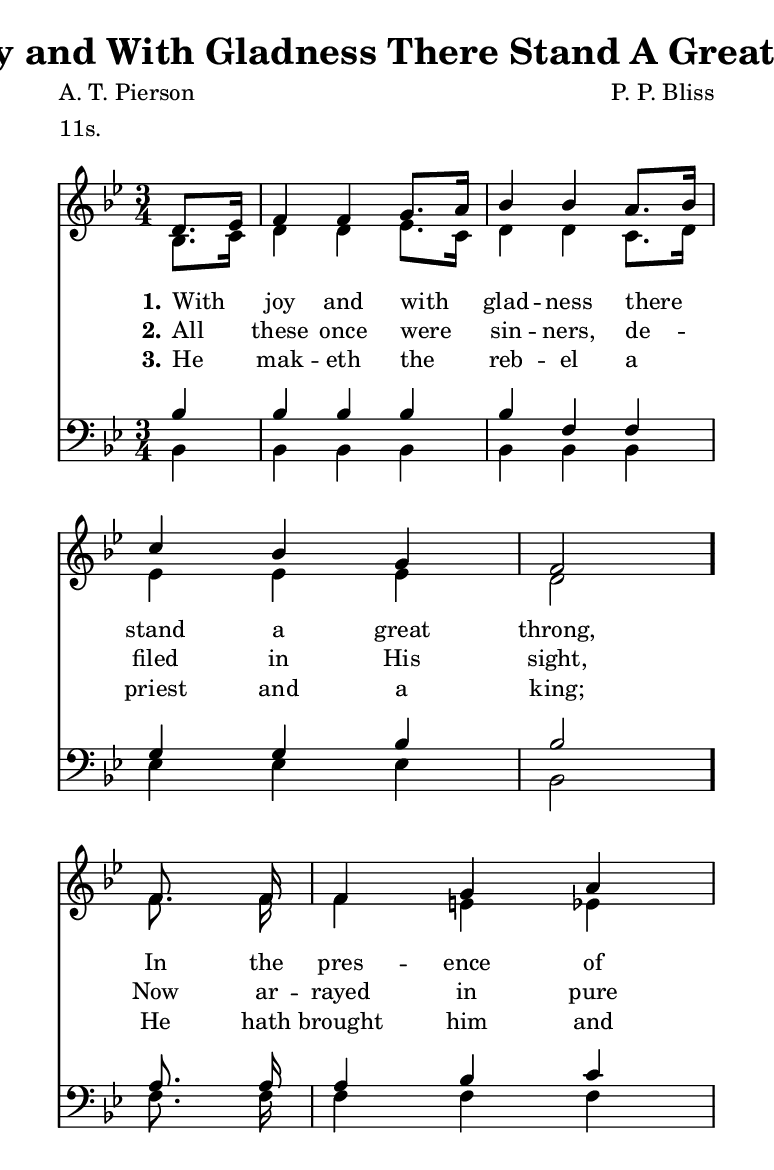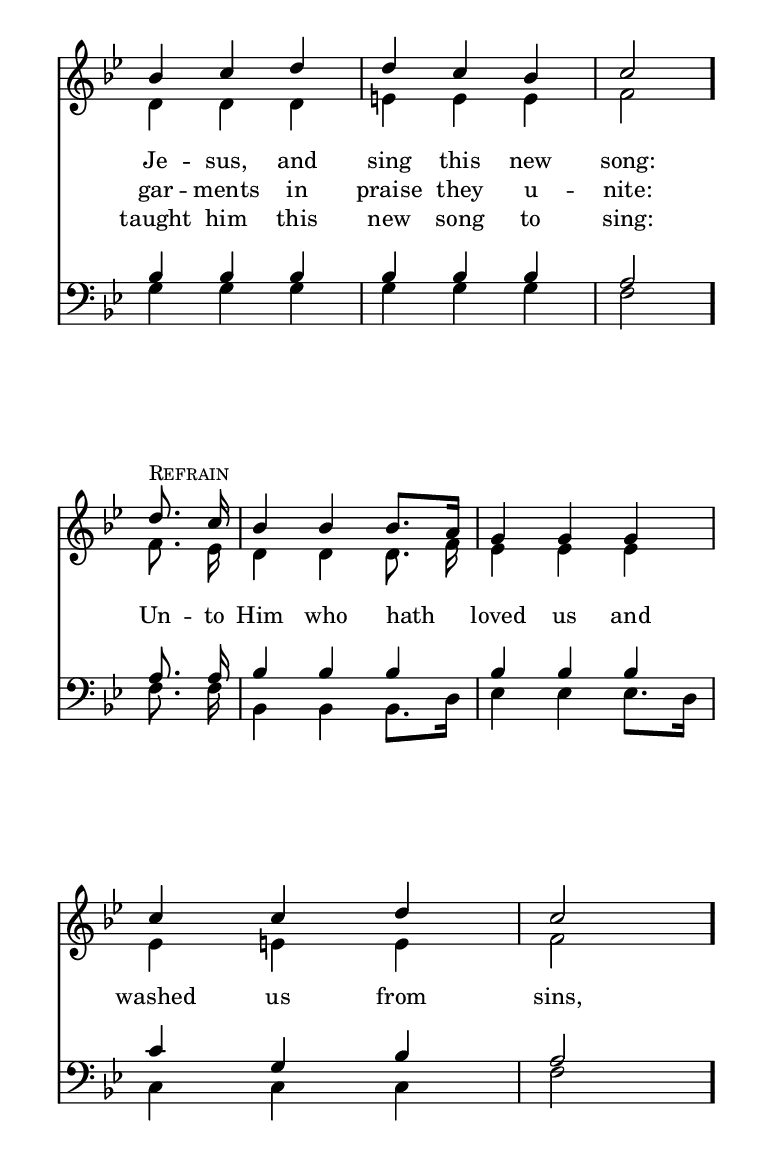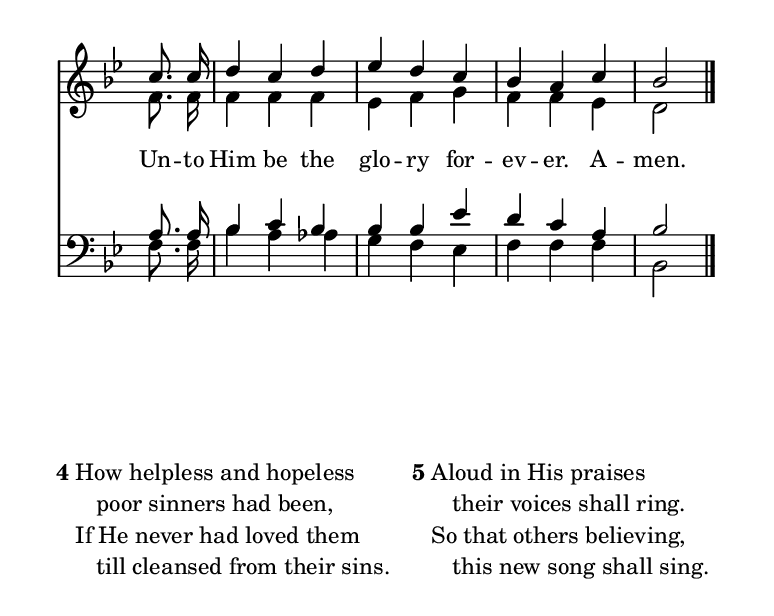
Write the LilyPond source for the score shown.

\include "common/global.ily"
\paper {
  \include "common/paper.ily"
  %ragged-bottom = ##t
  %ragged-last-bottom = ##t
  %systems-per-page = ##f
  %page-count = ##f
}

\header{
  hymnnumber = "133"
  title = "With Joy and With Gladness There Stand A Great Throng"
  markuptitle = \markup \center-column { "With Joy and With Gladness" "There Stand A Great Throng" \vspace #0.4 }
  % markup title doesn't work with make_index.pl, so we use this commented version instead
  %title = "With Joy and With Gladness There Stand A Great Throng"
  tunename = ""
  meter = "11s."
  poet = "A. T. Pierson"
  composer = "P. P. Bliss"
  %copyright = ""
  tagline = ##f
}

% for fermata in MIDI
ta = { \tempo 4=80 }
tb = { \tempo 4=40 }

global = {
  \include "common/overrides.ily"
  \override Staff.TimeSignature.style = #'numbered
  \time 3/4
  \override Score.MetronomeMark.transparent = ##t % hide all fermata changes too
  \ta
  \key bes \major
  \partial 4
  \autoBeamOff
}

notesSoprano = {
\global
\relative c' {

  d8.[ ees16] | f4 f g8.[ a16] | bes4 bes a8.[ bes16] | c4 bes g | f2
  f8. f16 | f4 g a | bes c d | d c bes | c2

  << s^\markup { \small \caps "Refrain" }
  { d8. c16 | bes4 bes bes8.[ a16] | g4 g g | c c d | c2 } >>
  c8. c16 | d4 c d | ees d c | bes a c | bes2

  \bar "|."

}
}

notesAlto = {
\global
\relative e' {

  bes8.[ c16] | d4 d ees8.[ c16] | d4 d c8.[ d16] | ees4 ees ees | d2
  f8. f16 | f4 e ees | d d d | e e e | f2

  f8. ees16 | d4 d d8. f16 | ees4 ees ees | ees e e | f2
  f8. f16 | f4 f f | ees f g | f f ees | d2

}
}

notesTenor = {
\global
\relative a {

  bes4 | bes bes bes | bes f f | g g bes | bes2
  a8. a16 | a4 bes c | bes bes bes | bes bes bes | a2

  a8. a16 | bes4 bes bes | bes bes bes | c g bes | a2
  a8. a16 | bes4 c bes | bes bes ees | d c a | bes2

}
}

notesBass = {
\global
\relative f, {

  bes4 | bes bes bes | bes bes bes | ees ees ees | bes2
  f'8. f16 | f4 f f | g g g | g g g | f2

  f8. f16 | bes,4 bes bes8.[ d16] | ees4 ees ees8.[ d16] | c4 c c | f2
  f8. f16 | bes4 a aes | g f ees | f f f | bes,2

}
}

Refrain = \lyricmode {

Un -- to Him who hath loved us and washed us from sins, \bar "." \break
Un -- to Him be the glo -- ry for -- ev -- er. A -- men. \bar "." \break

}

wordsA = \lyricmode {
\set stanza = "1."

With joy and with glad -- ness there stand a great throng, \bar "." \break
In the pres -- ence of Je -- sus, and sing this new song: \bar "." \break

}

wordsB = \lyricmode {
\set stanza = "2."

All these once were sin -- ners, de -- filed in His sight,
Now ar -- rayed in pure gar -- ments in praise they u -- nite:

\Refrain

}

wordsC = \lyricmode {
\set stanza = "3."

He mak -- eth the reb -- el a priest and a king;
He hath brought him and taught him this new song to sing:

}

wordsD = \markuplist {

\line { How helpless and hopeless } \line { { \hspace #2 } poor sinners had been, }
\line { If He never had loved them } \line { { \hspace #2 } till cleansed from their sins. }

}

wordsE = \markuplist {

\line { Aloud in His praises } \line { { \hspace #2 } their voices shall ring. }
\line { So that others believing, } \line { { \hspace #2 } this new song shall sing. }

}

\score {
  \context ChoirStaff <<
    \context Staff = upper <<
      \set ChoirStaff.systemStartDelimiter = #'SystemStartBar
      \context Voice  = sopranos { \voiceOne << \notesSoprano >> }
      \context Voice  = altos { \voiceTwo << \notesAlto >> }
      \context Lyrics = one   \lyricsto sopranos \wordsA
      \context Lyrics = two   \lyricsto sopranos \wordsB
      \context Lyrics = three \lyricsto sopranos \wordsC
    >>
    \context Staff = men <<
      \clef bass
      \context Voice  = tenors { \voiceOne << \notesTenor >> }
      \context Voice  = basses { \voiceTwo << \notesBass >> }
    >>
  >>
  \layout {
    \include "common/layout.ily"
  }
  \midi{
    \include "common/midi.ily"
  }
}

\noPageBreak

\markup { \fill-line {
  \hspace #0.1
  \line{ \bold 4 \column { \wordsD } }
  \hspace #0.1
  \line{ \bold 5 \column { \wordsE } }
  \hspace #0.1
} }

\version "2.19.49"  % necessary for upgrading to future LilyPond versions.

% vi:set et ts=2 sw=2 ai nocindent syntax=lilypond:
